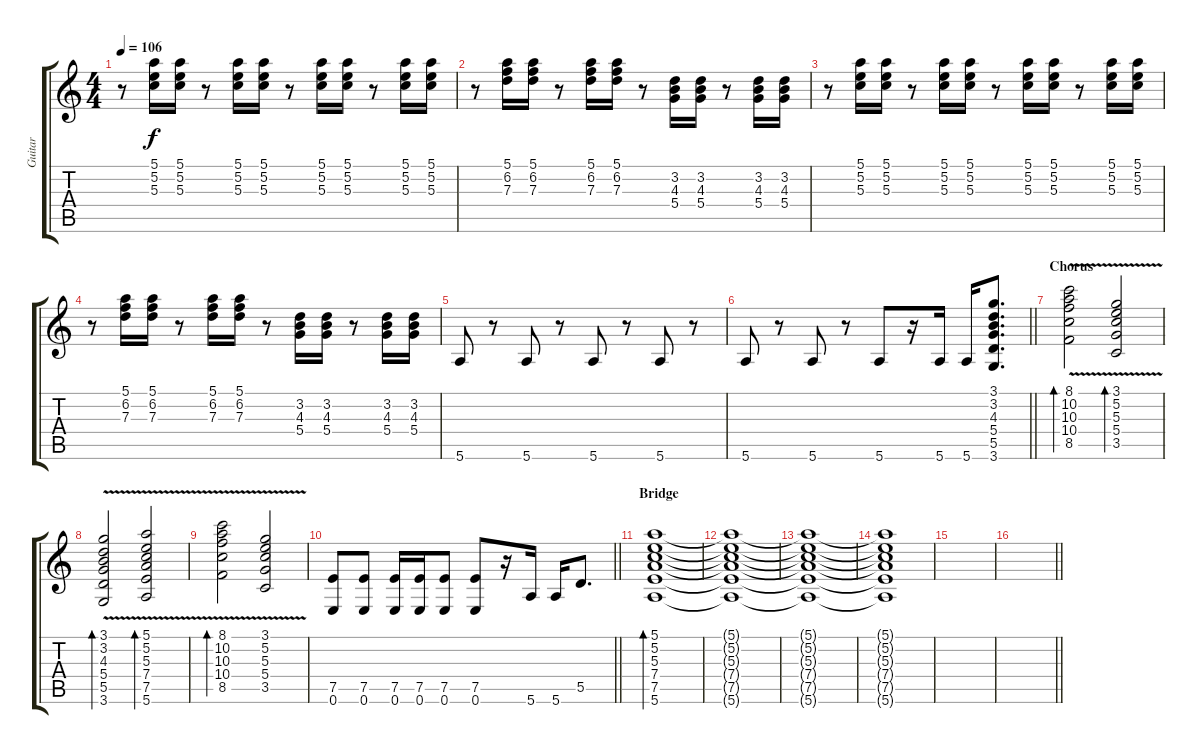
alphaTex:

\track ("Guitar" "Guitar") {instrument electricguitarclean}
\staff {score tabs}
\tuning (E4 B3 G3 D3 A2 E2) {hide}
\ts (4 4)
\tempo 106
\clef g2
\ks c
r.8{dy f} (5.1 5.2 5.3).16 (5.1 5.2 5.3).16 r.8 (5.1 5.2 5.3).16 (5.1 5.2 5.3).16 r.8 (5.1 5.2 5.3).16 (5.1 5.2 5.3).16 r.8 (5.1 5.2 5.3).16 (5.1 5.2 5.3).16 |
r.8 (5.1 6.2 7.3).16 (5.1 6.2 7.3).16 r.8 (5.1 6.2 7.3).16 (5.1 6.2 7.3).16 r.8 (3.2 4.3 5.4).16 (3.2 4.3 5.4).16 r.8 (3.2 4.3 5.4).16 (3.2 4.3 5.4).16 |
r.8 (5.1 5.2 5.3).16 (5.1 5.2 5.3).16 r.8 (5.1 5.2 5.3).16 (5.1 5.2 5.3).16 r.8 (5.1 5.2 5.3).16 (5.1 5.2 5.3).16 r.8 (5.1 5.2 5.3).16 (5.1 5.2 5.3).16 |
r.8 (5.1 6.2 7.3).16 (5.1 6.2 7.3).16 r.8 (5.1 6.2 7.3).16 (5.1 6.2 7.3).16 r.8 (3.2 4.3 5.4).16 (3.2 4.3 5.4).16 r.8 (3.2 4.3 5.4).16 (3.2 4.3 5.4).16 |
5.6.8 r.8 5.6.8 r.8 5.6.8 r.8 5.6.8 r.8 |
\barLineRight lightlight
5.6.8 r.8 5.6.8 r.8 5.6.8 r.16 5.6.16 5.6.16 (3.1 3.2 4.3 5.4 5.5 3.6).8{d} |
\section ("" "Chorus")
(8.1{v} 10.2{v} 10.3{v} 10.4{v} 8.5{v}).2{bd 60} (3.1{v} 5.2{v} 5.3{v} 5.4{v} 3.5{v}).2{bd 60} |
(3.1{v} 3.2{v} 4.3{v} 5.4{v} 5.5{v} 3.6{v}).2{bd 60} (5.1{v} 5.2{v} 5.3{v} 7.4{v} 7.5{v} 5.6{v}).2{bd 60} |
(8.1{v} 10.2{v} 10.3{v} 10.4{v} 8.5{v}).2{bd 60} (3.1{v} 5.2{v} 5.3{v} 5.4{v} 3.5{v}).2 |
\barLineRight lightlight
(7.5 0.6).8 (7.5 0.6).8 (7.5 0.6).16 (7.5 0.6).16 (7.5 0.6).8 (7.5 0.6).8 r.16 5.6.16 5.6.16 5.5.8{d} |
\section ("" "Bridge")
(5.1 5.2 5.3 7.4 7.5 5.6).1{bd 60} |
(5.1{t} 5.2{t} 5.3{t} 7.4{t} 7.5{t} 5.6{t}).1 |
(5.1{t} 5.2{t} 5.3{t} 7.4{t} 7.5{t} 5.6{t}).1 |
(5.1{t} 5.2{t} 5.3{t} 7.4{t} 7.5{t} 5.6{t}).1 |
|
\barLineRight lightlight
